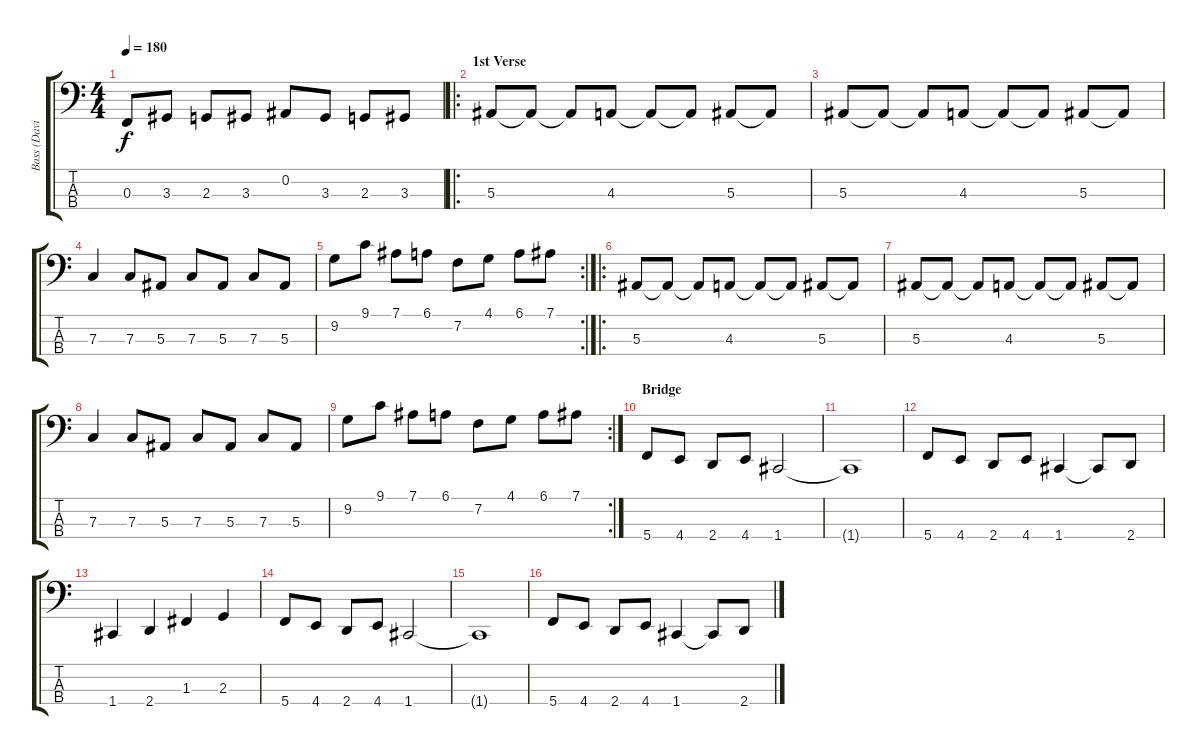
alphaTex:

\track ("Bass (David)" "Bass (Davi") {instrument electricbassfinger}
\staff {score tabs}
\tuning (Eb2 Bb1 F1 C1) {hide}
\ts (4 4)
\tempo 180
\clef f4
\ks c
0.3.8{dy f} 3.3.8 2.3.8 3.3.8 0.2.8 3.3.8 2.3.8 3.3.8 |
\ro
\section ("" "1st Verse")
5.3.8 5.3{t}.8 5.3{t}.8 4.3.8 4.3{t}.8 4.3{t}.8 5.3.8 5.3{t}.8 |
5.3.8 5.3{t}.8 5.3{t}.8 4.3.8 4.3{t}.8 4.3{t}.8 5.3.8 5.3{t}.8 |
7.3.4 7.3.8 5.3.8 7.3.8 5.3.8 7.3.8 5.3.8 |
\rc 2
9.2.8 9.1.8 7.1.8 6.1.8 7.2.8 4.1.8 6.1.8 7.1.8 |
\ro
5.3.8 5.3{t}.8 5.3{t}.8 4.3.8 4.3{t}.8 4.3{t}.8 5.3.8 5.3{t}.8 |
5.3.8 5.3{t}.8 5.3{t}.8 4.3.8 4.3{t}.8 4.3{t}.8 5.3.8 5.3{t}.8 |
7.3.4 7.3.8 5.3.8 7.3.8 5.3.8 7.3.8 5.3.8 |
\rc 2
9.2.8 9.1.8 7.1.8 6.1.8 7.2.8 4.1.8 6.1.8 7.1.8 |
\section ("" "Bridge")
5.4.8 4.4.8 2.4.8 4.4.8 1.4.2 |
1.4{t}.1 |
5.4.8 4.4.8 2.4.8 4.4.8 1.4.4 1.4{t}.8 2.4.8 |
1.4.4 2.4.4 1.3.4 2.3.4 |
5.4.8 4.4.8 2.4.8 4.4.8 1.4.2 |
1.4{t}.1 |
5.4.8 4.4.8 2.4.8 4.4.8 1.4.4 1.4{t}.8 2.4.8
